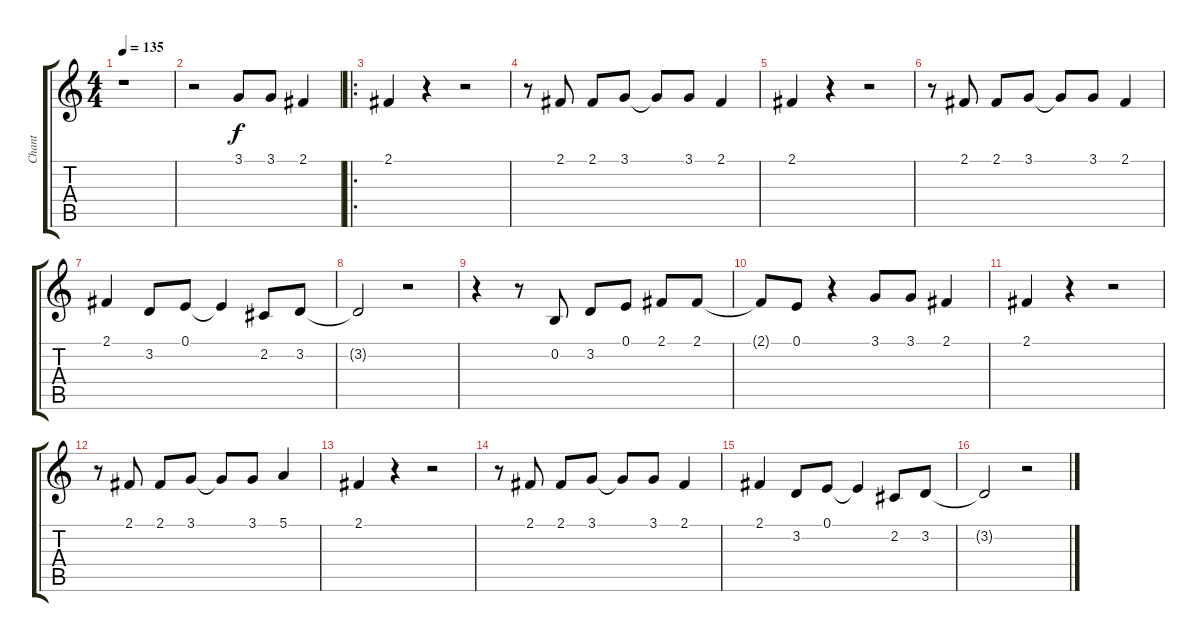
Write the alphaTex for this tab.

\track ("Chant" "Chant") {instrument synthbrass1}
\staff {score tabs}
\tuning (E4 B3 G3 D3 A2 E2) {hide}
\ts (4 4)
\tempo 135
\clef g2
\ks c
r.1{dy f} |
r.2 3.1.8 3.1.8 2.1.4 |
\ro
2.1.4 r.4 r.2 |
r.8 2.1.8 2.1.8 3.1.8 3.1{t}.8 3.1.8 2.1.4 |
2.1.4 r.4 r.2 |
r.8 2.1.8 2.1.8 3.1.8 3.1{t}.8 3.1.8 2.1.4 |
2.1.4 3.2.8 0.1.8 0.1{t}.4 2.2.8 3.2.8 |
3.2{t}.2 r.2 |
r.4 r.8 0.2.8 3.2.8 0.1.8 2.1.8 2.1.8 |
2.1{t}.8 0.1.8 r.4 3.1.8 3.1.8 2.1.4 |
2.1.4 r.4 r.2 |
r.8 2.1.8 2.1.8 3.1.8 3.1{t}.8 3.1.8 5.1.4 |
2.1.4 r.4 r.2 |
r.8 2.1.8 2.1.8 3.1.8 3.1{t}.8 3.1.8 2.1.4 |
2.1.4 3.2.8 0.1.8 0.1{t}.4 2.2.8 3.2.8 |
3.2{t}.2 r.2
